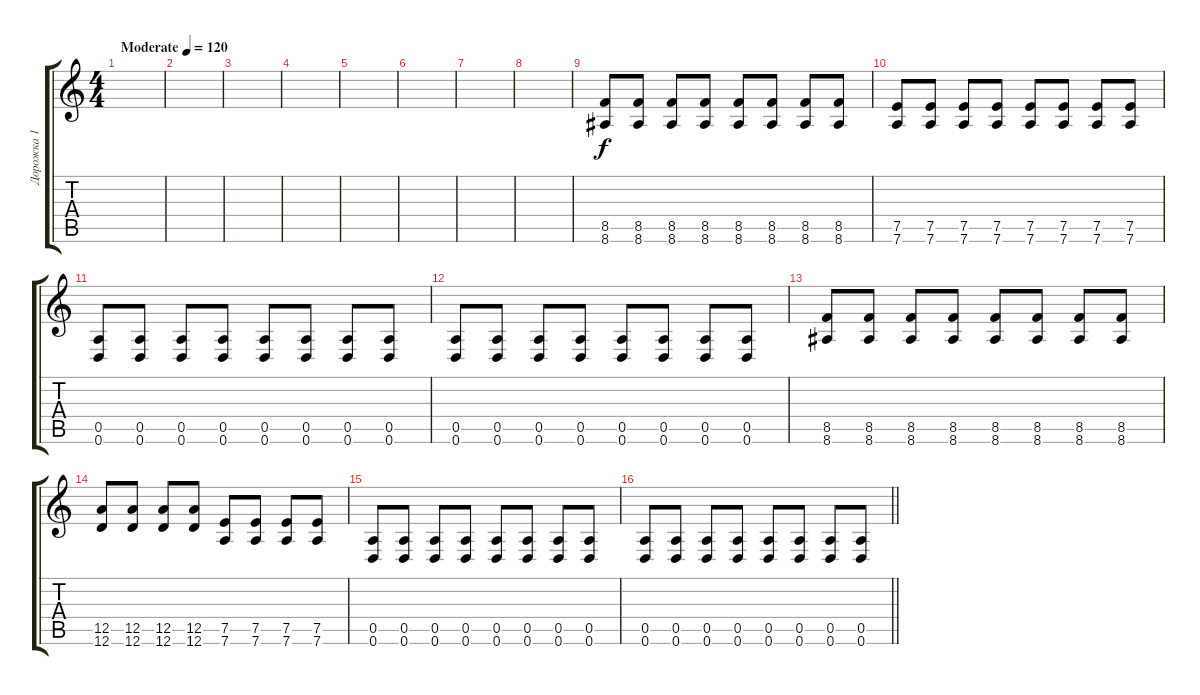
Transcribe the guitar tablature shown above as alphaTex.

\track ("Дорожка 1" "Дорожка 1") {instrument distortionguitar}
\staff {score tabs}
\tuning (E4 B3 G3 D3 A2 D2) {hide}
\ts (4 4)
\tempo (120 "Moderate")
\clef g2
\ks c
|
|
|
|
|
|
|
|
(8.5 8.6).8 (8.5 8.6).8 (8.5 8.6).8 (8.5 8.6).8 (8.5 8.6).8 (8.5 8.6).8 (8.5 8.6).8 (8.5 8.6).8 |
(7.5 7.6).8 (7.5 7.6).8 (7.5 7.6).8 (7.5 7.6).8 (7.5 7.6).8 (7.5 7.6).8 (7.5 7.6).8 (7.5 7.6).8 |
(0.5 0.6).8 (0.5 0.6).8 (0.5 0.6).8 (0.5 0.6).8 (0.5 0.6).8 (0.5 0.6).8 (0.5 0.6).8 (0.5 0.6).8 |
(0.5 0.6).8 (0.5 0.6).8 (0.5 0.6).8 (0.5 0.6).8 (0.5 0.6).8 (0.5 0.6).8 (0.5 0.6).8 (0.5 0.6).8 |
(8.5 8.6).8 (8.5 8.6).8 (8.5 8.6).8 (8.5 8.6).8 (8.5 8.6).8 (8.5 8.6).8 (8.5 8.6).8 (8.5 8.6).8 |
(12.5 12.6).8 (12.5 12.6).8 (12.5 12.6).8 (12.5 12.6).8 (7.5 7.6).8 (7.5 7.6).8 (7.5 7.6).8 (7.5 7.6).8 |
(0.5 0.6).8 (0.5 0.6).8 (0.5 0.6).8 (0.5 0.6).8 (0.5 0.6).8 (0.5 0.6).8 (0.5 0.6).8 (0.5 0.6).8 |
\barLineRight lightlight
(0.5 0.6).8 (0.5 0.6).8 (0.5 0.6).8 (0.5 0.6).8 (0.5 0.6).8 (0.5 0.6).8 (0.5 0.6).8 (0.5 0.6).8
